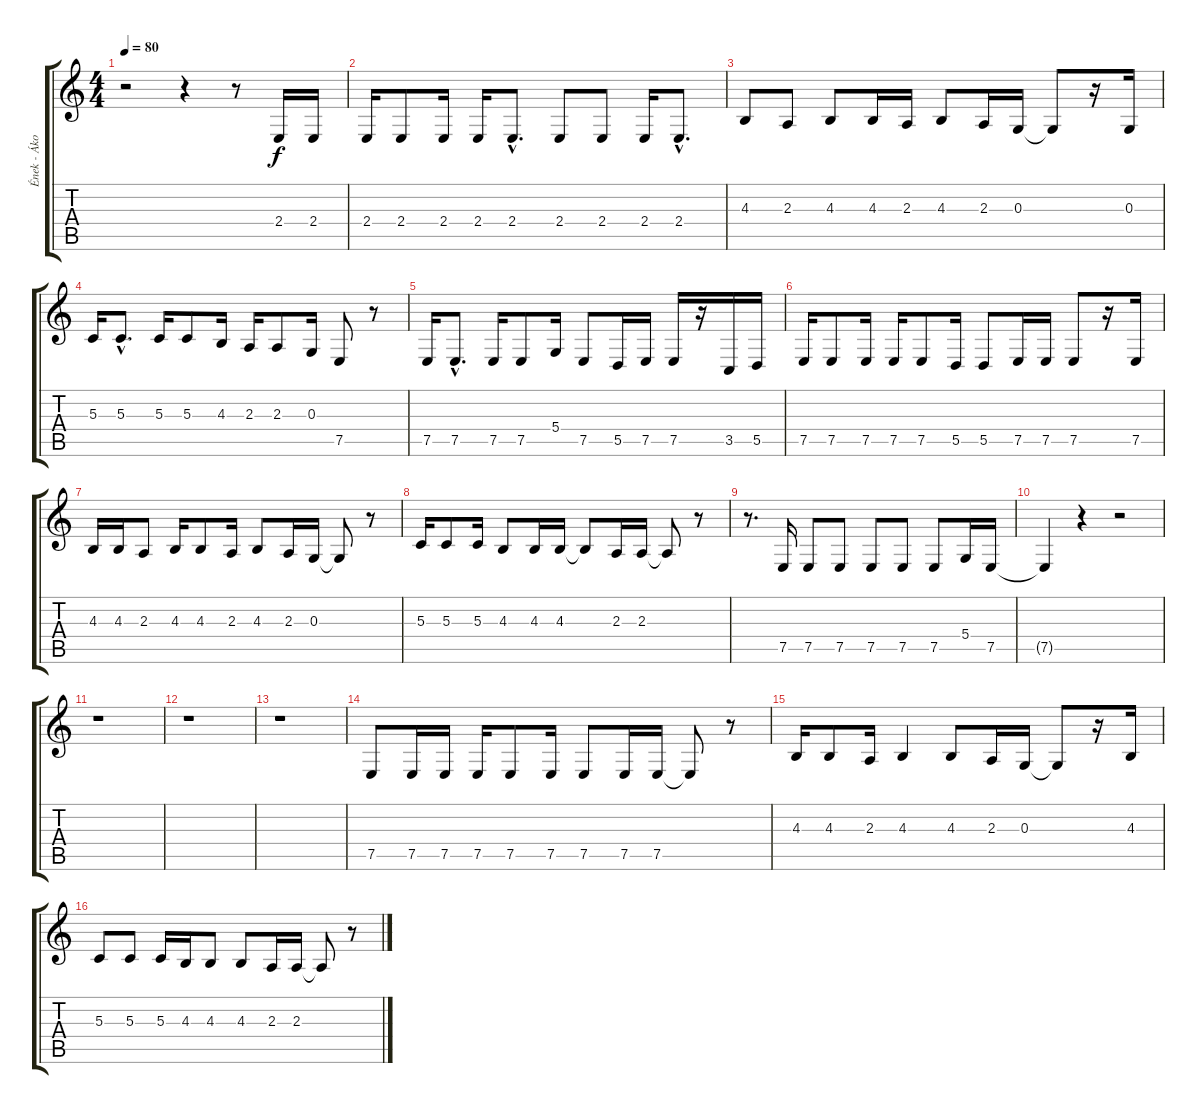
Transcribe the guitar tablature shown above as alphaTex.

\track ("Ének - Ákos" "Ének - Áko") {instrument trumpet}
\staff {score tabs}
\tuning (E4 B3 G3 D3 A2 E2) {hide}
\ts (4 4)
\tempo 80
\clef g2
\ks c
r.2{dy f instrument trumpet} r.4 r.8 2.4.16 2.4.16 |
2.4.16 2.4.8 2.4.16 2.4.16 2.4{hac}.8{d} 2.4.8 2.4.8 2.4.16 2.4{hac}.8{d} |
4.3.8 2.3.8 4.3.8 4.3.16 2.3.16 4.3.8 2.3.16 0.3.16 0.3{t}.8 r.16 0.3.16 |
5.3.16 5.3{hac}.8{d} 5.3.16 5.3.8 4.3.16 2.3.16 2.3.8 0.3.16 7.5.8 r.8 |
7.5.16 7.5{hac}.8{d} 7.5.16 7.5.8 5.4.16 7.5.8 5.5.16 7.5.16 7.5.16 r.16 3.5.16 5.5.16 |
7.5.16 7.5.8 7.5.16 7.5.16 7.5.8 5.5.16 5.5.8 7.5.16 7.5.16 7.5.8 r.16 7.5.16 |
4.3.16 4.3.16 2.3.8 4.3.16 4.3.8 2.3.16 4.3.8 2.3.16 0.3.16 0.3{t}.8 r.8 |
5.3.16 5.3.8 5.3.16 4.3.8 4.3.16 4.3.16 4.3{t}.8 2.3.16 2.3.16 2.3{t}.8 r.8 |
r.8{d} 7.5.16 7.5.8 7.5.8 7.5.8 7.5.8 7.5.8 5.4.16 7.5.16 |
7.5{t}.4 r.4 r.2 |
r.1 |
r.1 |
r.1 |
7.5.8 7.5.16 7.5.16 7.5.16 7.5.8 7.5.16 7.5.8 7.5.16 7.5.16 7.5{t}.8 r.8 |
4.3.16 4.3.8 2.3.16 4.3.4 4.3.8 2.3.16 0.3.16 0.3{t}.8 r.16 4.3.16 |
5.3.8 5.3.8 5.3.16 4.3.16 4.3.8 4.3.8 2.3.16 2.3.16 2.3{t}.8 r.8
